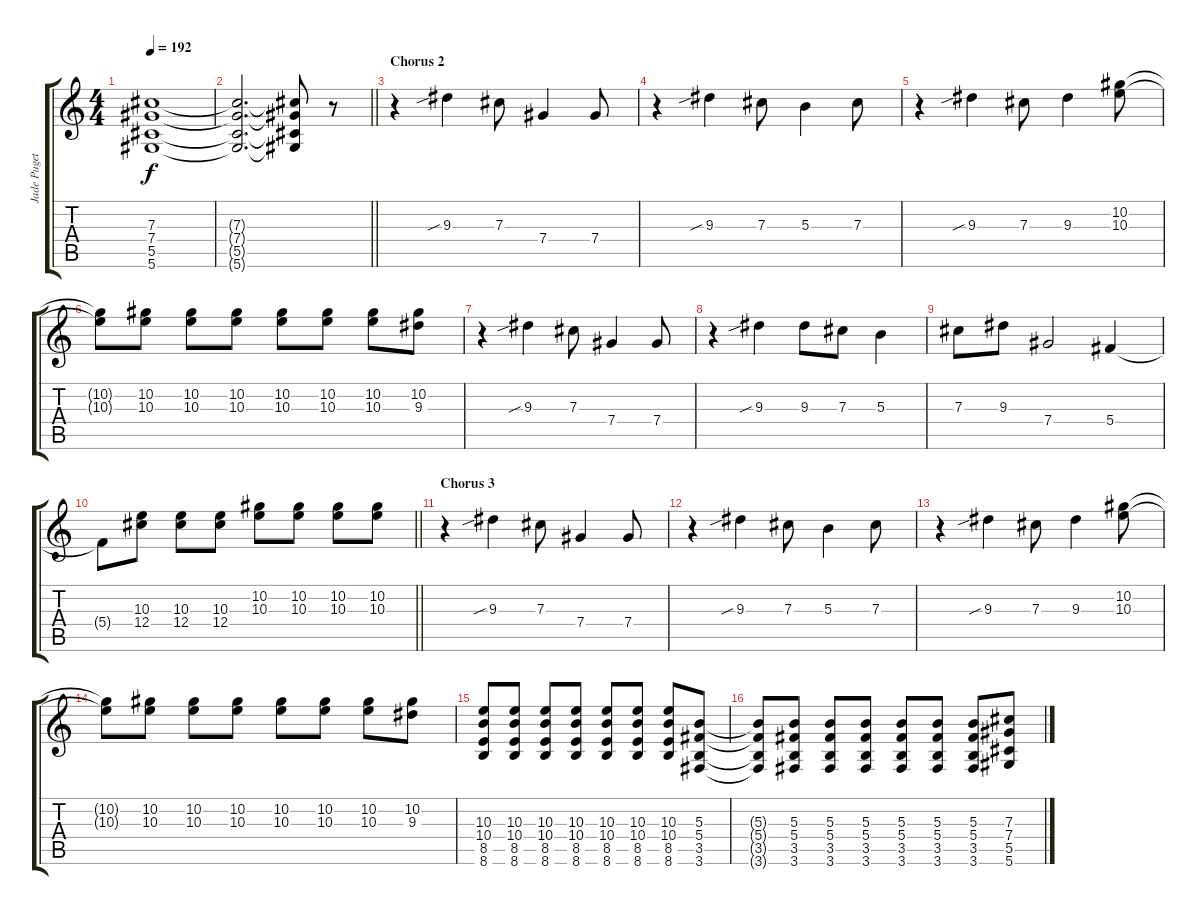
\track ("Jade Puget" "Jade Puget") {instrument distortionguitar}
\staff {score tabs}
\tuning (Eb4 Bb3 Gb3 Db3 Ab2 Eb2) {hide}
\ts (4 4)
\tempo 192
\clef g2
\ks c
(7.3{t} 7.4{t} 5.5{t} 5.6{t}).1{dy f} |
\barLineRight lightlight
(7.3{t} 7.4{t} 5.5{t} 5.6{t}).2{d} (7.3{t} 7.4{t} 5.5{t} 5.6{t}).8 r.8 |
\section ("" "Chorus 2")
r.4 9.3{sib}.4 7.3.8 7.4.4 7.4.8 |
r.4 9.3{sib}.4 7.3.8 5.3.4 7.3.8 |
r.4 9.3{sib}.4 7.3.8 9.3.4 (10.2 10.3).8 |
(10.2{t} 10.3{t}).8 (10.2 10.3).8 (10.2 10.3).8 (10.2 10.3).8 (10.2 10.3).8 (10.2 10.3).8 (10.2 10.3).8 (10.2 9.3).8 |
r.4 9.3{sib}.4 7.3.8 7.4.4 7.4.8 |
r.4 9.3{sib}.4 9.3.8 7.3.8 5.3.4 |
7.3.8 9.3.8 7.4.2 5.4.4 |
\barLineRight lightlight
5.4{t}.8 (10.3 12.4).8 (10.3 12.4).8 (10.3 12.4).8 (10.2 10.3).8 (10.2 10.3).8 (10.2 10.3).8 (10.2 10.3).8 |
\section ("" "Chorus 3 ")
r.4 9.3{sib}.4 7.3.8 7.4.4 7.4.8 |
r.4 9.3{sib}.4 7.3.8 5.3.4 7.3.8 |
r.4 9.3{sib}.4 7.3.8 9.3.4 (10.2 10.3).8 |
(10.2{t} 10.3{t}).8 (10.2 10.3).8 (10.2 10.3).8 (10.2 10.3).8 (10.2 10.3).8 (10.2 10.3).8 (10.2 10.3).8 (10.2 9.3).8 |
(10.3 10.4 8.5 8.6).8 (10.3 10.4 8.5 8.6).8 (10.3 10.4 8.5 8.6).8 (10.3 10.4 8.5 8.6).8 (10.3 10.4 8.5 8.6).8 (10.3 10.4 8.5 8.6).8 (10.3 10.4 8.5 8.6).8 (5.3 5.4 3.5 3.6).8 |
(5.3{t} 5.4{t} 3.5{t} 3.6{t}).8 (5.3 5.4 3.5 3.6).8 (5.3 5.4 3.5 3.6).8 (5.3 5.4 3.5 3.6).8 (5.3 5.4 3.5 3.6).8 (5.3 5.4 3.5 3.6).8 (5.3 5.4 3.5 3.6).8 (7.3 7.4 5.5 5.6).8
